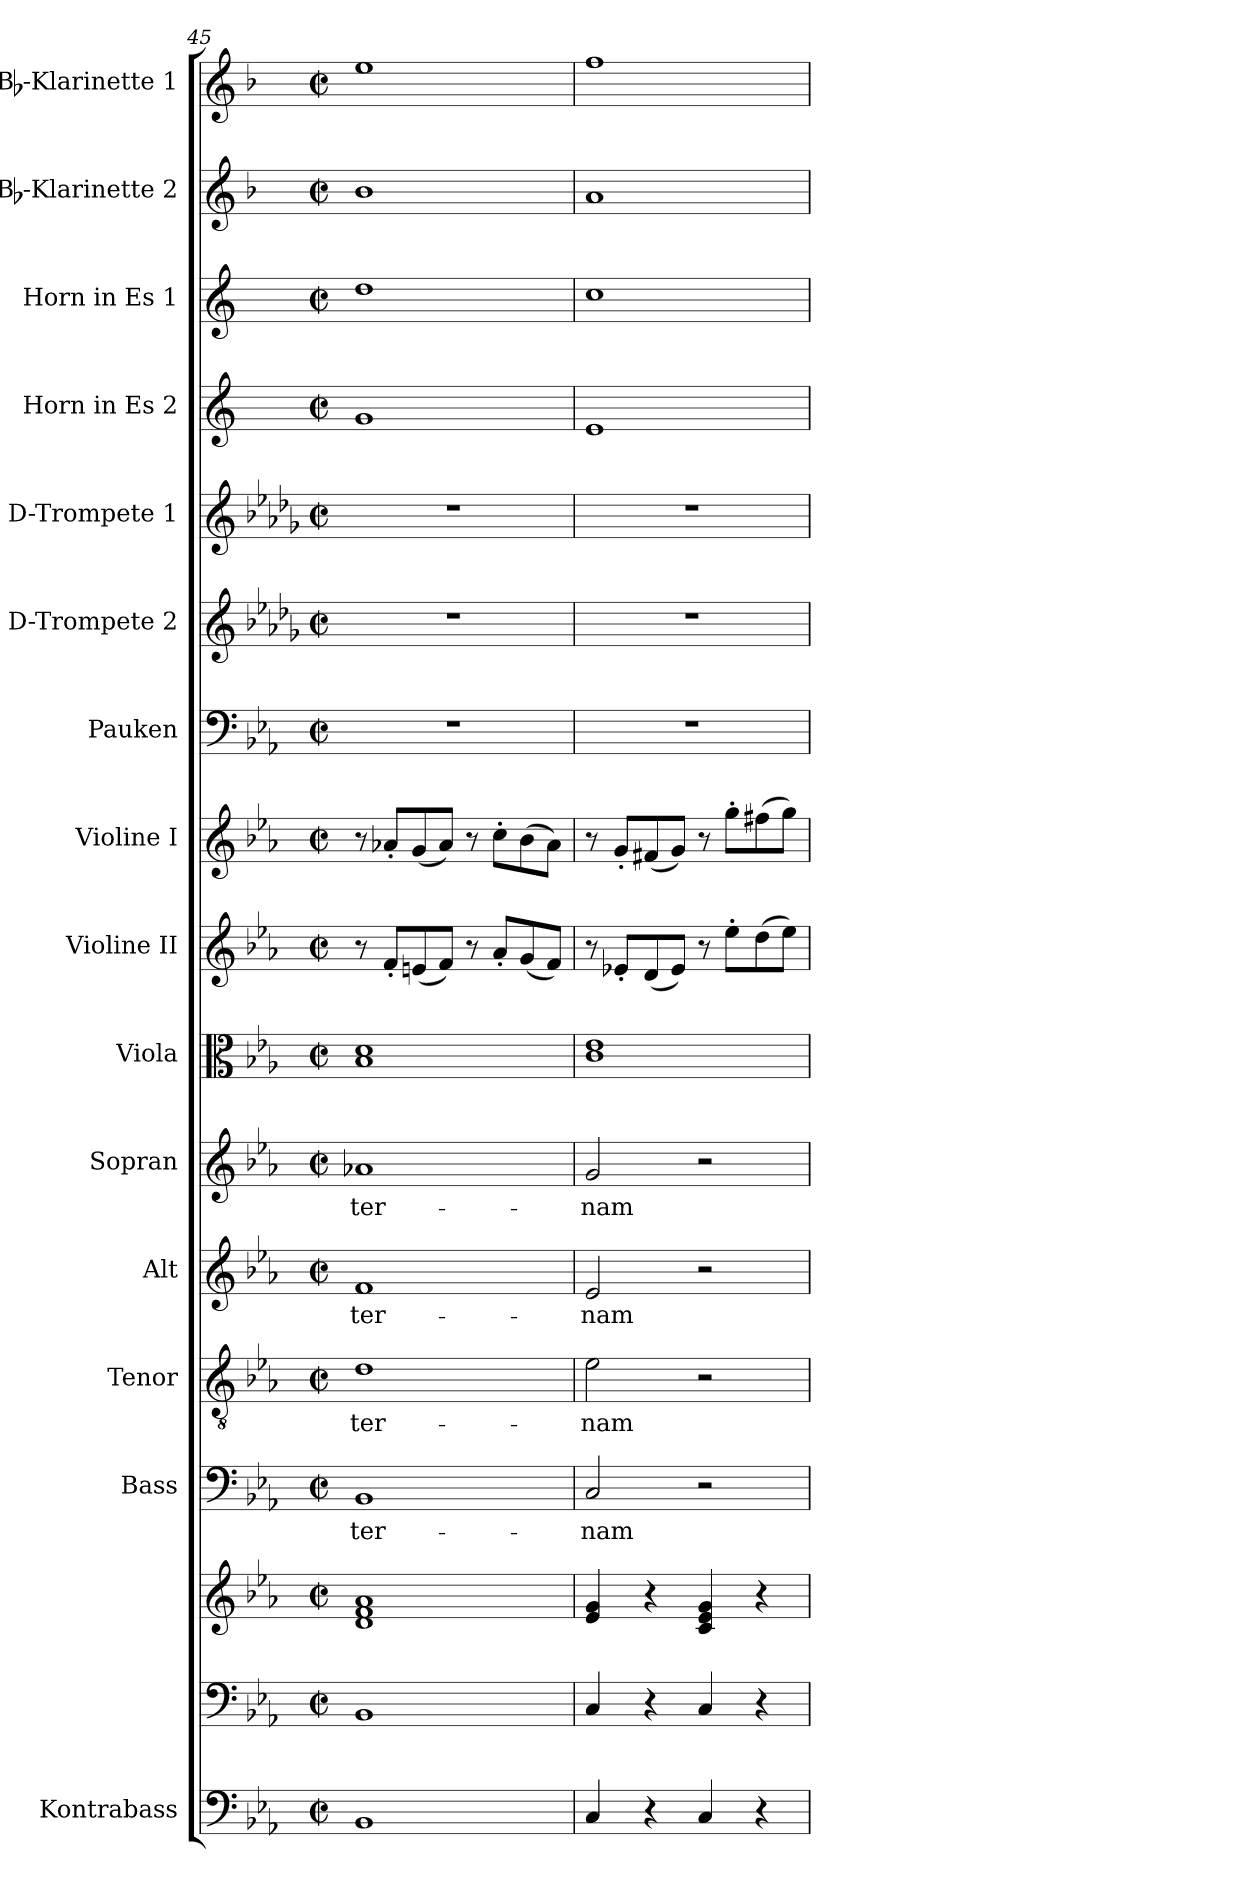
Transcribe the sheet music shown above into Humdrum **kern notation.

**kern	**kern	**kern	**kern	**text	**kern	**text	**kern	**text	**kern	**text	**kern	**kern	**kern	**kern	**kern	**kern	**kern	**kern	**kern	**kern
*part16	*part15	*part15	*part14	*part14	*part13	*part13	*part12	*part12	*part11	*part11	*part10	*part9	*part8	*part7	*part6	*part5	*part4	*part3	*part2	*part1
*staff17	*staff16	*staff15	*staff14	*staff14	*staff13	*staff13	*staff12	*staff12	*staff11	*staff11	*staff10	*staff9	*staff8	*staff7	*staff6	*staff5	*staff4	*staff3	*staff2	*staff1
*I"Kontrabass	*	*	*I"Bass	*	*I"Tenor	*	*I"Alt	*	*I"Sopran	*	*I"Viola	*I"Violine II	*I"Violine I	*I"Pauken	*I"D-Trompete 2	*I"D-Trompete 1	*I"Horn in Es 2	*I"Horn in Es 1	*I"Bb-Klarinette 2	*I"Bb-Klarinette 1
*I'Kb.	*	*	*I'B.	*	*I'T.	*	*I'A.	*	*I'S.	*	*I'Vla.	*I'Vl. II	*I'Vl. I	*I'Pk.	*I'D Trp. 2	*I'D Trp. 1	*	*	*I'Bb Kl. 2	*I'Bb Kl. 1
*clefF4	*clefF4	*clefG2	*clefF4	*	*clefGv2	*	*clefG2	*	*clefG2	*	*clefC3	*clefG2	*clefG2	*clefF4	*clefG2	*clefG2	*clefG2	*clefG2	*clefG2	*clefG2
*ITrd7c12	*	*	*	*	*	*	*	*	*	*	*	*	*	*	*ITrd-1c-2	*ITrd-1c-2	*ITrd5c9	*ITrd5c9	*ITrd1c2	*ITrd1c2
*k[b-e-a-]	*k[b-e-a-]	*k[b-e-a-]	*k[b-e-a-]	*	*k[b-e-a-]	*	*k[b-e-a-]	*	*k[b-e-a-]	*	*k[b-e-a-]	*k[b-e-a-]	*k[b-e-a-]	*k[b-e-a-]	*k[b-e-a-]	*k[b-e-a-]	*k[b-e-a-]	*k[b-e-a-]	*k[b-e-a-]	*k[b-e-a-]
*E-:	*E-:	*E-:	*E-:	*	*E-:	*	*E-:	*	*E-:	*	*E-:	*E-:	*E-:	*E-:	*E-:	*E-:	*E-:	*E-:	*E-:	*E-:
*M2/2	*M2/2	*M2/2	*M2/2	*	*M2/2	*	*M2/2	*	*M2/2	*	*M2/2	*M2/2	*M2/2	*M2/2	*M2/2	*M2/2	*M2/2	*M2/2	*M2/2	*M2/2
*met(c|)	*met(c|)	*met(c|)	*met(c|)	*	*met(c|)	*	*met(c|)	*	*met(c|)	*	*met(c|)	*met(c|)	*met(c|)	*met(c|)	*met(c|)	*met(c|)	*met(c|)	*met(c|)	*met(c|)	*met(c|)
=45	=45	=45	=45	=45	=45	=45	=45	=45	=45	=45	=45	=45	=45	=45	=45	=45	=45	=45	=45	=45
!	!	!	!	!LO:LY:b	!	!LO:LY:b	!	!LO:LY:b	!	!LO:LY:b	!	!	!	!	!	!	!	!	!	!
1BBB-	1BB-	1d 1f 1a-	1BB-	-ter-	1d	-ter-	1f	-ter-	1a-X	-ter-	1B- 1d	8r	8r	1r	1r	1r	1B-	1f	1a-	1dd
.	.	.	.	.	.	.	.	.	.	.	.	8f'</L	8a-X'</L	.	.	.	.	.	.	.
.	.	.	.	.	.	.	.	.	.	.	.	(<8en/	(<8g/	.	.	.	.	.	.	.
.	.	.	.	.	.	.	.	.	.	.	.	8f/J)	8a-/J)	.	.	.	.	.	.	.
.	.	.	.	.	.	.	.	.	.	.	.	8r	8r	.	.	.	.	.	.	.
.	.	.	.	.	.	.	.	.	.	.	.	8a-'</L	8cc'>\L	.	.	.	.	.	.	.
.	.	.	.	.	.	.	.	.	.	.	.	(<8g/	(>8b-\	.	.	.	.	.	.	.
.	.	.	.	.	.	.	.	.	.	.	.	8f/J)	8a-\J)	.	.	.	.	.	.	.
=46	=46	=46	=46	=46	=46	=46	=46	=46	=46	=46	=46	=46	=46	=46	=46	=46	=46	=46	=46	=46
!	!	!	!	!LO:LY:b	!	!LO:LY:b	!	!LO:LY:b	!	!LO:LY:b	!	!	!	!	!	!	!	!	!	!
4CC/	4C/	4e-/ 4g/	2C/	-nam	2e-\	-nam	2e-/	-nam	2g/	-nam	1c 1e-	8r	8r	1r	1r	1r	1G	1e-	1g	1ee-
.	.	.	.	.	.	.	.	.	.	.	.	8e-X'</L	8g'</L	.	.	.	.	.	.	.
4r	4r	4r	.	.	.	.	.	.	.	.	.	(<8d/	(<8f#X/	.	.	.	.	.	.	.
.	.	.	.	.	.	.	.	.	.	.	.	8e-/J)	8g/J)	.	.	.	.	.	.	.
4CC/	4C/	4c/ 4e-/ 4g/	2r	.	2r	.	2r	.	2r	.	.	8r	8r	.	.	.	.	.	.	.
.	.	.	.	.	.	.	.	.	.	.	.	8ee-'>\L	8gg'>\L	.	.	.	.	.	.	.
4r	4r	4r	.	.	.	.	.	.	.	.	.	(>8dd\	(>8ff#X\	.	.	.	.	.	.	.
.	.	.	.	.	.	.	.	.	.	.	.	8ee-\J)	8gg\J)	.	.	.	.	.	.	.
=	=	=	=	=	=	=	=	=	=	=	=	=	=	=	=	=	=	=	=	=
*-	*-	*-	*-	*-	*-	*-	*-	*-	*-	*-	*-	*-	*-	*-	*-	*-	*-	*-	*-	*-
